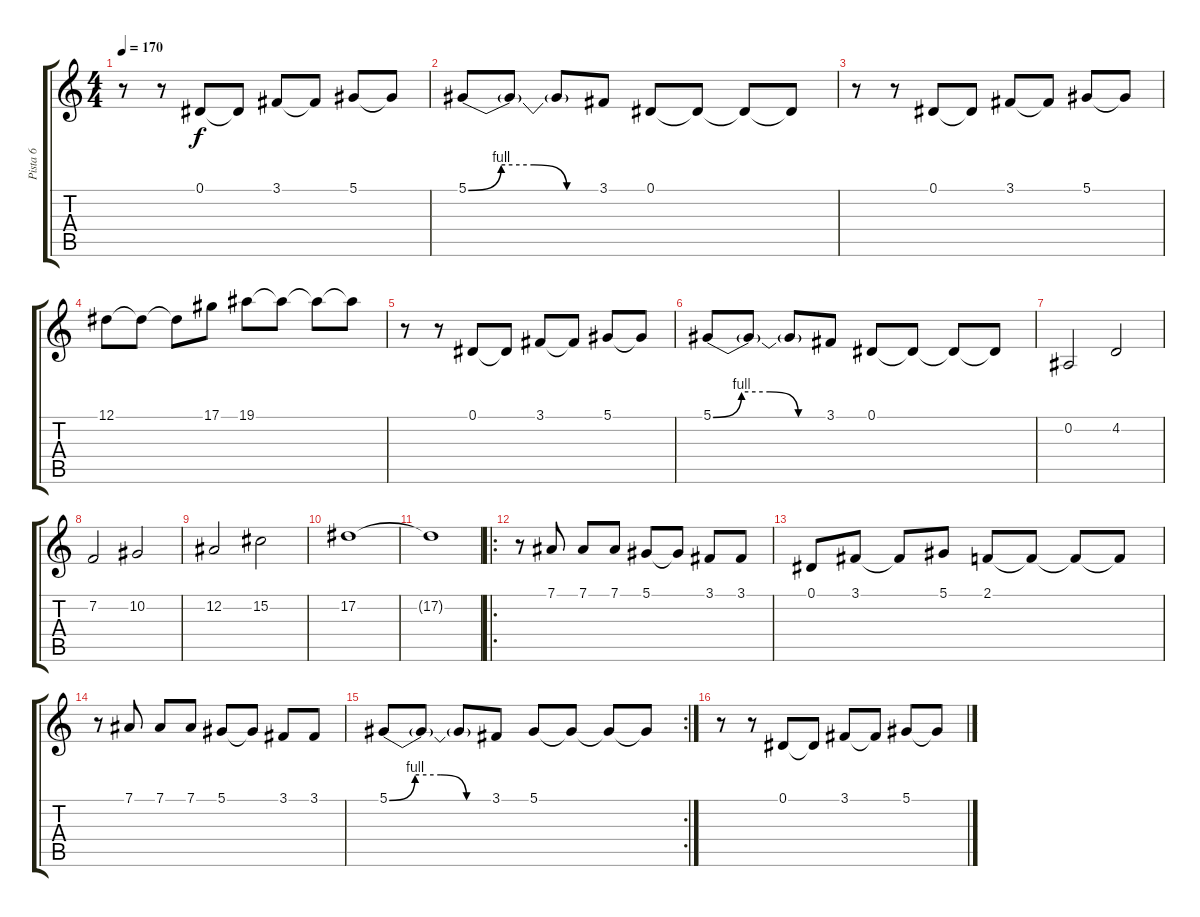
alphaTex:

\track ("Pista 6" "Pista 6") {instrument frenchhorn}
\staff {score tabs}
\tuning (Eb4 Bb3 Gb3 Db3 Ab2 Eb2) {hide}
\ts (4 4)
\tempo 170
\clef g2
\ks c
r.8{dy f} r.8 0.1.8 0.1{t}.8 3.1.8 3.1{t}.8 5.1.8 5.1{t}.8 |
5.1{be (custom 0 0 15 4 30 4 45 0 60 0)}.8 5.1{t}.8 5.1{t}.8 3.1.8 0.1.8 0.1{t}.8 0.1{t}.8 0.1{t}.8 |
r.8 r.8 0.1.8 0.1{t}.8 3.1.8 3.1{t}.8 5.1.8 5.1{t}.8 |
12.1.8 12.1{t}.8 12.1{t}.8 17.1.8 19.1.8 19.1{t}.8 19.1{t}.8 19.1{t}.8 |
r.8 r.8 0.1.8 0.1{t}.8 3.1.8 3.1{t}.8 5.1.8 5.1{t}.8 |
5.1{be (custom 0 0 15 4 30 4 45 0 60 0)}.8 5.1{t}.8 5.1{t}.8 3.1.8 0.1.8 0.1{t}.8 0.1{t}.8 0.1{t}.8 |
0.2.2 4.2.2 |
7.2.2 10.2.2 |
12.2.2 15.2.2 |
17.2.1 |
17.2{t}.1 |
\ro
r.8 7.1.8 7.1.8 7.1.8 5.1.8 5.1{t}.8 3.1.8 3.1.8 |
0.1.8 3.1.8 3.1{t}.8 5.1.8 2.1.8 2.1{t}.8 2.1{t}.8 2.1{t}.8 |
r.8 7.1.8 7.1.8 7.1.8 5.1.8 5.1{t}.8 3.1.8 3.1.8 |
\rc 2
5.1{be (custom 0 0 15 4 30 4 45 0 60 0)}.8 5.1{t}.8 5.1{t}.8 3.1.8 5.1.8 5.1{t}.8 5.1{t}.8 5.1{t}.8 |
r.8 r.8 0.1.8 0.1{t}.8 3.1.8 3.1{t}.8 5.1.8 5.1{t}.8
